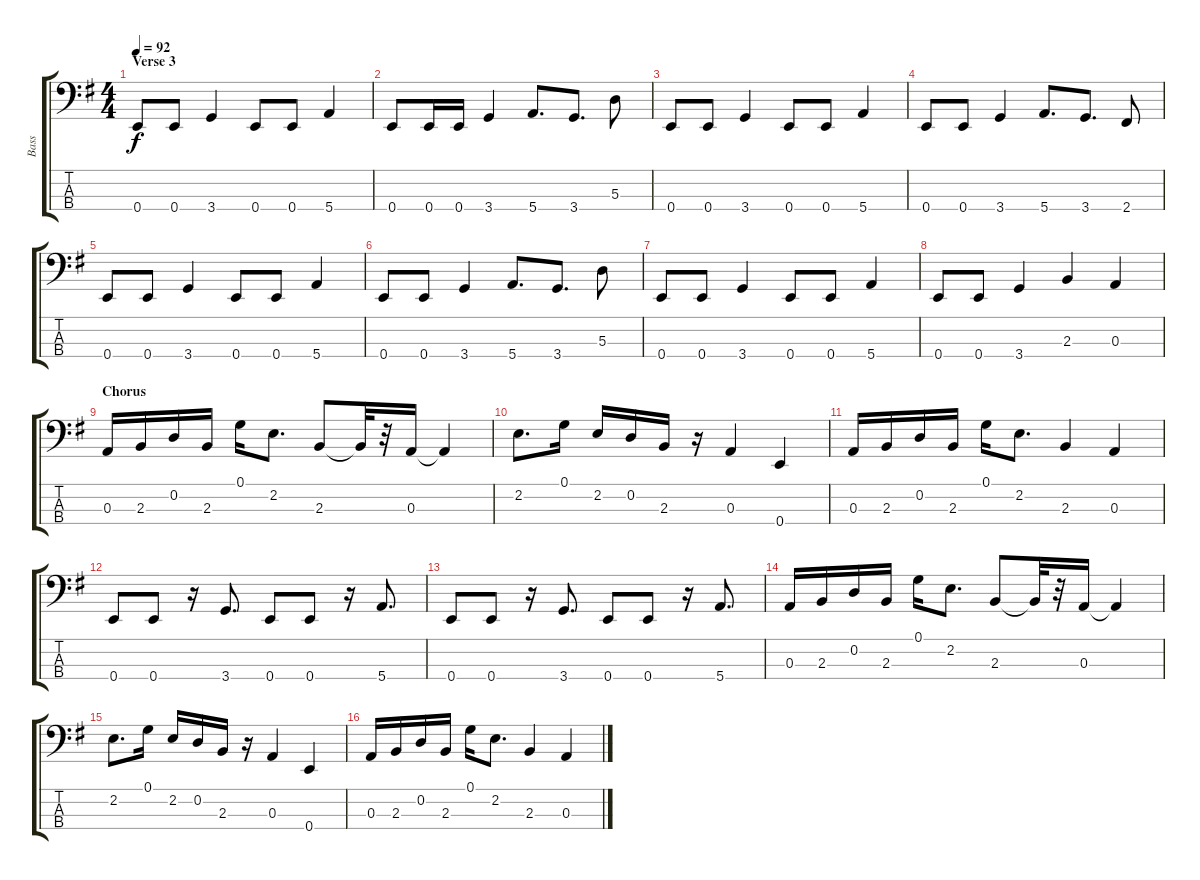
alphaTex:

\track ("Bass" "Bass") {instrument electricbassfinger}
\staff {score tabs}
\tuning (G2 D2 A1 E1) {hide}
\ts (4 4)
\section ("" "Verse 3")
\tempo 92
\clef f4
\ks eminor
0.4.8{dy f} 0.4.8 3.4.4 0.4.8 0.4.8 5.4.4 |
0.4.8 0.4.16 0.4.16 3.4.4 5.4.8{d} 3.4.8{d} 5.3.8 |
0.4.8 0.4.8 3.4.4 0.4.8 0.4.8 5.4.4 |
0.4.8 0.4.8 3.4.4 5.4.8{d} 3.4.8{d} 2.4.8 |
0.4.8 0.4.8 3.4.4 0.4.8 0.4.8 5.4.4 |
0.4.8 0.4.8 3.4.4 5.4.8{d} 3.4.8{d} 5.3.8 |
0.4.8 0.4.8 3.4.4 0.4.8 0.4.8 5.4.4 |
0.4.8 0.4.8 3.4.4 2.3.4 0.3.4 |
\section ("" "Chorus")
0.3.16 2.3.16 0.2.16 2.3.16 0.1.16 2.2.8{d} 2.3.8 2.3{t}.32 r.32 0.3.16 0.3{t}.4 |
2.2.8{d} 0.1.16 2.2.16 0.2.16 2.3.16 r.16 0.3.4 0.4.4 |
0.3.16 2.3.16 0.2.16 2.3.16 0.1.16 2.2.8{d} 2.3.4 0.3.4 |
0.4.8 0.4.8 r.16 3.4.8{d} 0.4.8 0.4.8 r.16 5.4.8{d} |
0.4.8 0.4.8 r.16 3.4.8{d} 0.4.8 0.4.8 r.16 5.4.8{d} |
0.3.16 2.3.16 0.2.16 2.3.16 0.1.16 2.2.8{d} 2.3.8 2.3{t}.32 r.32 0.3.16 0.3{t}.4 |
2.2.8{d} 0.1.16 2.2.16 0.2.16 2.3.16 r.16 0.3.4 0.4.4 |
0.3.16 2.3.16 0.2.16 2.3.16 0.1.16 2.2.8{d} 2.3.4 0.3.4
